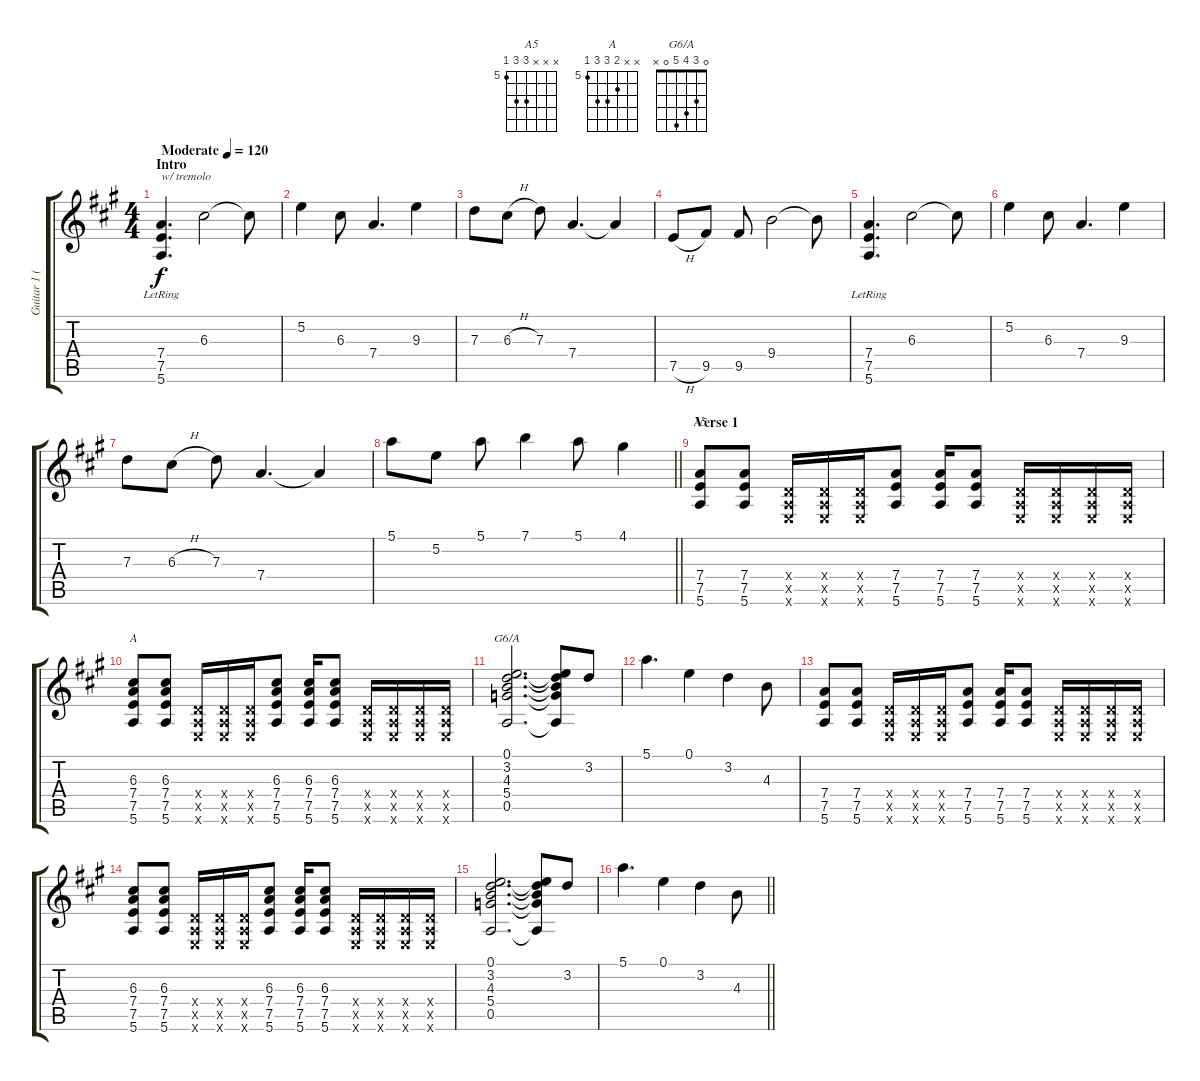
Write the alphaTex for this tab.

\track ("Guitar 1 (Joe)" "Guitar 1 (") {instrument distortionguitar}
\staff {score tabs}
\tuning (E4 B3 G3 D3 A2 E2) {hide}
\chord ("A5" x x x 7 7 5) {firstfret 5}
\chord ("A" x x 6 7 7 5) {firstfret 5}
\chord ("G6/A" 0 3 4 5 0 x)
\ts (4 4)
\section ("" "Intro")
\tempo (120 "Moderate")
\clef g2
\ks a
(7.4{lr} 7.5{lr} 5.6{lr}).4{d txt "w/ tremolo" dy f instrument distortionguitar} 6.3.2 6.3{t}.8 |
5.2.4 6.3.8 7.4.4{d} 9.3.4 |
7.3.8 6.3{h}.8 7.3.8 7.4.4{d} 7.4{t}.4 |
7.5{h}.8 9.5.8 9.5.8 9.4.2 9.4{t}.8 |
(7.4{lr} 7.5{lr} 5.6{lr}).4{d} 6.3.2 6.3{t}.8 |
5.2.4 6.3.8 7.4.4{d} 9.3.4 |
7.3.8 6.3{h}.8 7.3.8 7.4.4{d} 7.4{t}.4 |
\barLineRight lightlight
5.1.8 5.2.8 5.1.8 7.1.4 5.1.8 4.1.4 |
\section ("" "Verse 1")
(7.4 7.5 5.6).8{ch "A5"} (7.4 7.5 5.6).8 (0.4{x} 0.5{x} 0.6{x}).16 (0.4{x} 0.5{x} 0.6{x}).16 (0.4{x} 0.5{x} 0.6{x}).16 (7.4 7.5 5.6).8 (7.4 7.5 5.6).16 (7.4 7.5 5.6).8 (0.4{x} 0.5{x} 0.6{x}).16 (0.4{x} 0.5{x} 0.6{x}).16 (0.4{x} 0.5{x} 0.6{x}).16 (0.4{x} 0.5{x} 0.6{x}).16 |
(6.3 7.4 7.5 5.6).8{ch "A"} (6.3 7.4 7.5 5.6).8 (0.4{x} 0.5{x} 0.6{x}).16 (0.4{x} 0.5{x} 0.6{x}).16 (0.4{x} 0.5{x} 0.6{x}).16 (6.3 7.4 7.5 5.6).8 (6.3 7.4 7.5 5.6).16 (6.3 7.4 7.5 5.6).8 (0.4{x} 0.5{x} 0.6{x}).16 (0.4{x} 0.5{x} 0.6{x}).16 (0.4{x} 0.5{x} 0.6{x}).16 (0.4{x} 0.5{x} 0.6{x}).16 |
(0.1 3.2 4.3 5.4 0.5).2{d ch "G6/A"} (0.1{t} 3.2{t} 4.3{t} 5.4{t} 0.5{t}).8 3.2.8 |
5.1.4{d} 0.1.4 3.2.4 4.3.8 |
(7.4 7.5 5.6).8 (7.4 7.5 5.6).8 (0.4{x} 0.5{x} 0.6{x}).16 (0.4{x} 0.5{x} 0.6{x}).16 (0.4{x} 0.5{x} 0.6{x}).16 (7.4 7.5 5.6).8 (7.4 7.5 5.6).16 (7.4 7.5 5.6).8 (0.4{x} 0.5{x} 0.6{x}).16 (0.4{x} 0.5{x} 0.6{x}).16 (0.4{x} 0.5{x} 0.6{x}).16 (0.4{x} 0.5{x} 0.6{x}).16 |
(6.3 7.4 7.5 5.6).8 (6.3 7.4 7.5 5.6).8 (0.4{x} 0.5{x} 0.6{x}).16 (0.4{x} 0.5{x} 0.6{x}).16 (0.4{x} 0.5{x} 0.6{x}).16 (6.3 7.4 7.5 5.6).8 (6.3 7.4 7.5 5.6).16 (6.3 7.4 7.5 5.6).8 (0.4{x} 0.5{x} 0.6{x}).16 (0.4{x} 0.5{x} 0.6{x}).16 (0.4{x} 0.5{x} 0.6{x}).16 (0.4{x} 0.5{x} 0.6{x}).16 |
(0.1 3.2 4.3 5.4 0.5).2{d} (0.1{t} 3.2{t} 4.3{t} 5.4{t} 0.5{t}).8 3.2.8 |
\barLineRight lightlight
5.1.4{d} 0.1.4 3.2.4 4.3.8
